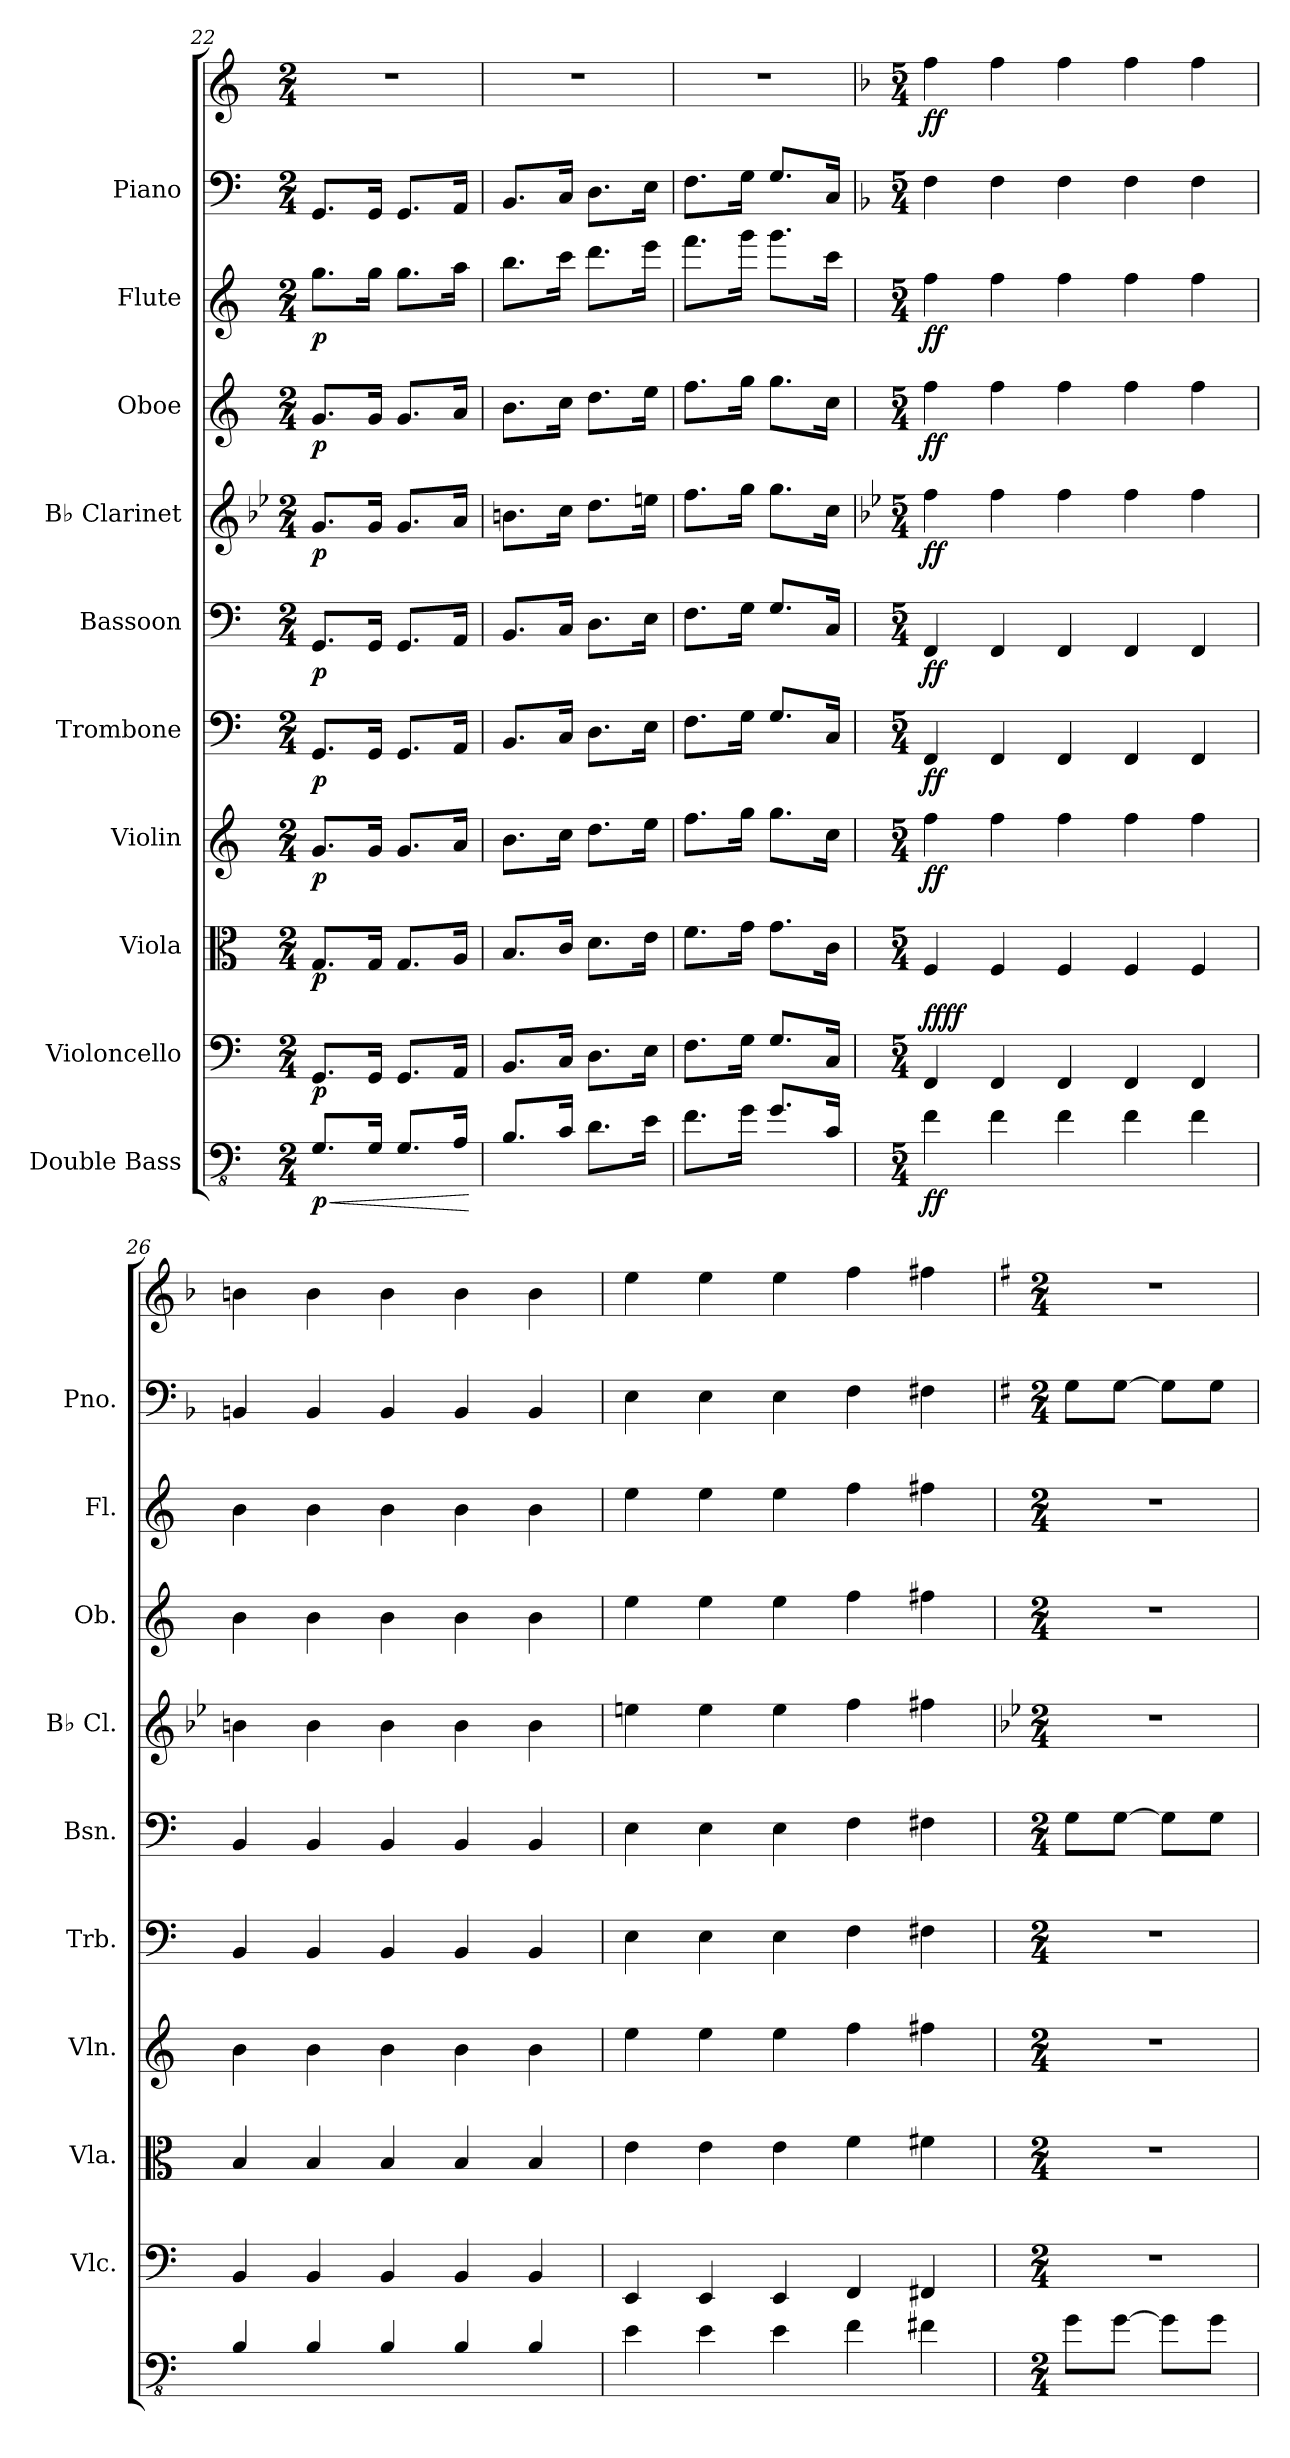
**kern	**dynam	**kern	**dynam	**kern	**dynam	**kern	**dynam	**kern	**dynam	**kern	**dynam	**kern	**dynam	**kern	**dynam	**kern	**dynam	**kern	**kern	**dynam
*part10	*part10	*part9	*part9	*part8	*part8	*part7	*part7	*part6	*part6	*part5	*part5	*part4	*part4	*part3	*part3	*part2	*part2	*part1	*part1	*part1
*staff11	*staff11	*staff10	*staff10	*staff9	*staff9	*staff8	*staff8	*staff7	*staff7	*staff6	*staff6	*staff5	*staff5	*staff4	*staff4	*staff3	*staff3	*staff2	*staff1	*staff1/2
*I"Double Bass	*	*I"Violoncello	*	*I"Viola	*	*I"Violin	*	*I"Trombone	*	*I"Bassoon	*	*I"B♭ Clarinet	*	*I"Oboe	*	*I"Flute	*	*I"Piano	*	*
*	*	*I'Vlc.	*	*I'Vla.	*	*I'Vln.	*	*I'Trb.	*	*I'Bsn.	*	*I'B♭ Cl.	*	*I'Ob.	*	*I'Fl.	*	*I'Pno.	*	*
*clefFv4	*	*clefF4	*	*clefC3	*	*clefG2	*	*clefF4	*	*clefF4	*	*clefG2	*	*clefG2	*	*clefG2	*	*clefF4	*clefG2	*
*ITrd7c12	*	*	*	*	*	*	*	*	*	*	*	*ITrd1c2	*	*	*	*	*	*	*	*
*k[]	*	*k[]	*	*k[]	*	*k[]	*	*k[]	*	*k[]	*	*k[b-e-a-d-]	*	*k[]	*	*k[]	*	*k[]	*k[]	*
*C:	*	*C:	*	*C:	*	*C:	*	*C:	*	*C:	*	*A-:	*	*C:	*	*C:	*	*C:	*C:	*
*M2/4	*	*M2/4	*	*M2/4	*	*M2/4	*	*M2/4	*	*M2/4	*	*M2/4	*	*M2/4	*	*M2/4	*	*M2/4	*M2/4	*
=22	=22	=22	=22	=22	=22	=22	=22	=22	=22	=22	=22	=22	=22	=22	=22	=22	=22	=22	=22	=22
!	!LO:HP:b	!	!	!	!	!	!	!	!	!	!	!	!	!	!	!	!	!	!	!
!	!LO:DY:n=1:b	!	!LO:DY:b	!	!LO:DY:b	!	!LO:DY:b	!	!LO:DY:b	!	!LO:DY:b	!	!LO:DY:b	!	!LO:DY:b	!	!LO:DY:b	!	!	!
8.GGG/L	< p	8.GG/L	p	8.G/L	p	8.g/L	p	8.GG/L	p	8.GG/L	p	8.f/L	p	8.g/L	p	8.gg\L	p	8.GG/L	2r	.
16GGG/Jk	.	16GG/Jk	.	16G/Jk	.	16g/Jk	.	16GG/Jk	.	16GG/Jk	.	16f/Jk	.	16g/Jk	.	16gg\Jk	.	16GG/Jk	.	.
8.GGG/L	.	8.GG/L	.	8.G/L	.	8.g/L	.	8.GG/L	.	8.GG/L	.	8.f/L	.	8.g/L	.	8.gg\L	.	8.GG/L	.	.
16AAA/Jk	.	16AA/Jk	.	16A/Jk	.	16a/Jk	.	16AA/Jk	.	16AA/Jk	.	16g/Jk	.	16a/Jk	.	16aa\Jk	.	16AA/Jk	.	.
.	[	.	.	.	.	.	.	.	.	.	.	.	.	.	.	.	.	.	.	.
=23	=23	=23	=23	=23	=23	=23	=23	=23	=23	=23	=23	=23	=23	=23	=23	=23	=23	=23	=23	=23
8.BBB/L	.	8.BB/L	.	8.B/L	.	8.b\L	.	8.BB/L	.	8.BB/L	.	8.an\L	.	8.b\L	.	8.bb\L	.	8.BB/L	2r	.
16CC/Jk	.	16C/Jk	.	16c/Jk	.	16cc\Jk	.	16C/Jk	.	16C/Jk	.	16b-\Jk	.	16cc\Jk	.	16ccc\Jk	.	16C/Jk	.	.
8.DD\L	.	8.D\L	.	8.d\L	.	8.dd\L	.	8.D\L	.	8.D\L	.	8.cc\L	.	8.dd\L	.	8.ddd\L	.	8.D\L	.	.
16EE\Jk	.	16E\Jk	.	16e\Jk	.	16ee\Jk	.	16E\Jk	.	16E\Jk	.	16ddn\Jk	.	16ee\Jk	.	16eee\Jk	.	16E\Jk	.	.
!!LO:PB:g=z
=24	=24	=24	=24	=24	=24	=24	=24	=24	=24	=24	=24	=24	=24	=24	=24	=24	=24	=24	=24	=24
8.FF\L	.	8.F\L	.	8.f\L	.	8.ff\L	.	8.F\L	.	8.F\L	.	8.ee-\L	.	8.ff\L	.	8.fff\L	.	8.F\L	2r	.
16GG\Jk	.	16G\Jk	.	16g\Jk	.	16gg\Jk	.	16G\Jk	.	16G\Jk	.	16ff\Jk	.	16gg\Jk	.	16ggg\Jk	.	16G\Jk	.	.
8.GG/L	.	8.G/L	.	8.g\L	.	8.gg\L	.	8.G/L	.	8.G/L	.	8.ff\L	.	8.gg\L	.	8.ggg\L	.	8.G/L	.	.
16CC/Jk	.	16C/Jk	.	16c\Jk	.	16cc\Jk	.	16C/Jk	.	16C/Jk	.	16b-\Jk	.	16cc\Jk	.	16ccc\Jk	.	16C/Jk	.	.
=25	=25	=25	=25	=25	=25	=25	=25	=25	=25	=25	=25	=25	=25	=25	=25	=25	=25	=25	=25	=25
*	*	*	*	*	*	*	*	*	*	*	*	*	*	*	*	*	*	*k[b-]	*k[b-]	*
*	*	*	*	*	*	*	*	*	*	*	*	*	*	*	*	*	*	*F:	*F:	*
*M5/4	*	*M5/4	*	*M5/4	*	*M5/4	*	*M5/4	*	*M5/4	*	*M5/4	*	*M5/4	*	*M5/4	*	*M5/4	*M5/4	*
!	!LO:DY:b	!	!LO:DY:b	!	!	!	!	!	!	!	!	!	!	!	!	!	!	!	!	!
!	!	!	!LO:DY:n=1:a	!	!	!	!LO:DY:b	!	!LO:DY:b	!	!LO:DY:b	!	!LO:DY:b	!	!LO:DY:b	!	!LO:DY:b	!	!	!LO:DY:b
4FF\	ff	4FF/	ff ff	4F/	.	4ff\	ff	4FF/	ff	4FF/	ff	4ee-\	ff	4ff\	ff	4ff\	ff	4F\	4ff\	ff
4FF\	.	4FF/	.	4F/	.	4ff\	.	4FF/	.	4FF/	.	4ee-\	.	4ff\	.	4ff\	.	4F\	4ff\	.
4FF\	.	4FF/	.	4F/	.	4ff\	.	4FF/	.	4FF/	.	4ee-\	.	4ff\	.	4ff\	.	4F\	4ff\	.
4FF\	.	4FF/	.	4F/	.	4ff\	.	4FF/	.	4FF/	.	4ee-\	.	4ff\	.	4ff\	.	4F\	4ff\	.
4FF\	.	4FF/	.	4F/	.	4ff\	.	4FF/	.	4FF/	.	4ee-\	.	4ff\	.	4ff\	.	4F\	4ff\	.
=26	=26	=26	=26	=26	=26	=26	=26	=26	=26	=26	=26	=26	=26	=26	=26	=26	=26	=26	=26	=26
4BBB/	.	4BB/	.	4B/	.	4b\	.	4BB/	.	4BB/	.	4an\	.	4b\	.	4b\	.	4BBn/	4bn\	.
4BBB/	.	4BB/	.	4B/	.	4b\	.	4BB/	.	4BB/	.	4a\	.	4b\	.	4b\	.	4BB/	4b\	.
4BBB/	.	4BB/	.	4B/	.	4b\	.	4BB/	.	4BB/	.	4a\	.	4b\	.	4b\	.	4BB/	4b\	.
4BBB/	.	4BB/	.	4B/	.	4b\	.	4BB/	.	4BB/	.	4a\	.	4b\	.	4b\	.	4BB/	4b\	.
4BBB/	.	4BB/	.	4B/	.	4b\	.	4BB/	.	4BB/	.	4a\	.	4b\	.	4b\	.	4BB/	4b\	.
=27	=27	=27	=27	=27	=27	=27	=27	=27	=27	=27	=27	=27	=27	=27	=27	=27	=27	=27	=27	=27
4EE\	.	4EE/	.	4e\	.	4ee\	.	4E\	.	4E\	.	4ddn\	.	4ee\	.	4ee\	.	4E\	4ee\	.
4EE\	.	4EE/	.	4e\	.	4ee\	.	4E\	.	4E\	.	4dd\	.	4ee\	.	4ee\	.	4E\	4ee\	.
4EE\	.	4EE/	.	4e\	.	4ee\	.	4E\	.	4E\	.	4dd\	.	4ee\	.	4ee\	.	4E\	4ee\	.
4FF\	.	4FF/	.	4f\	.	4ff\	.	4F\	.	4F\	.	4ee-\	.	4ff\	.	4ff\	.	4F\	4ff\	.
4FF#X\	.	4FF#X/	.	4f#X\	.	4ff#X\	.	4F#X\	.	4F#X\	.	4een\	.	4ff#X\	.	4ff#X\	.	4F#X\	4ff#X\	.
=28	=28	=28	=28	=28	=28	=28	=28	=28	=28	=28	=28	=28	=28	=28	=28	=28	=28	=28	=28	=28
*	*	*	*	*	*	*	*	*	*	*	*	*	*	*	*	*	*	*k[f#]	*k[f#]	*
*	*	*	*	*	*	*	*	*	*	*	*	*	*	*	*	*	*	*G:	*G:	*
*M2/4	*	*M2/4	*	*M2/4	*	*M2/4	*	*M2/4	*	*M2/4	*	*M2/4	*	*M2/4	*	*M2/4	*	*M2/4	*M2/4	*
8GG\L	.	2r	.	2r	.	2r	.	2r	.	8G\L	.	2r	.	2r	.	2r	.	8G\L	2r	.
[8GG\J	.	.	.	.	.	.	.	.	.	[8G\J	.	.	.	.	.	.	.	[8G\J	.	.
8GG\L]	.	.	.	.	.	.	.	.	.	8G\L]	.	.	.	.	.	.	.	8G\L]	.	.
8GG\J	.	.	.	.	.	.	.	.	.	8G\J	.	.	.	.	.	.	.	8G\J	.	.
=	=	=	=	=	=	=	=	=	=	=	=	=	=	=	=	=	=	=	=	=
*-	*-	*-	*-	*-	*-	*-	*-	*-	*-	*-	*-	*-	*-	*-	*-	*-	*-	*-	*-	*-
